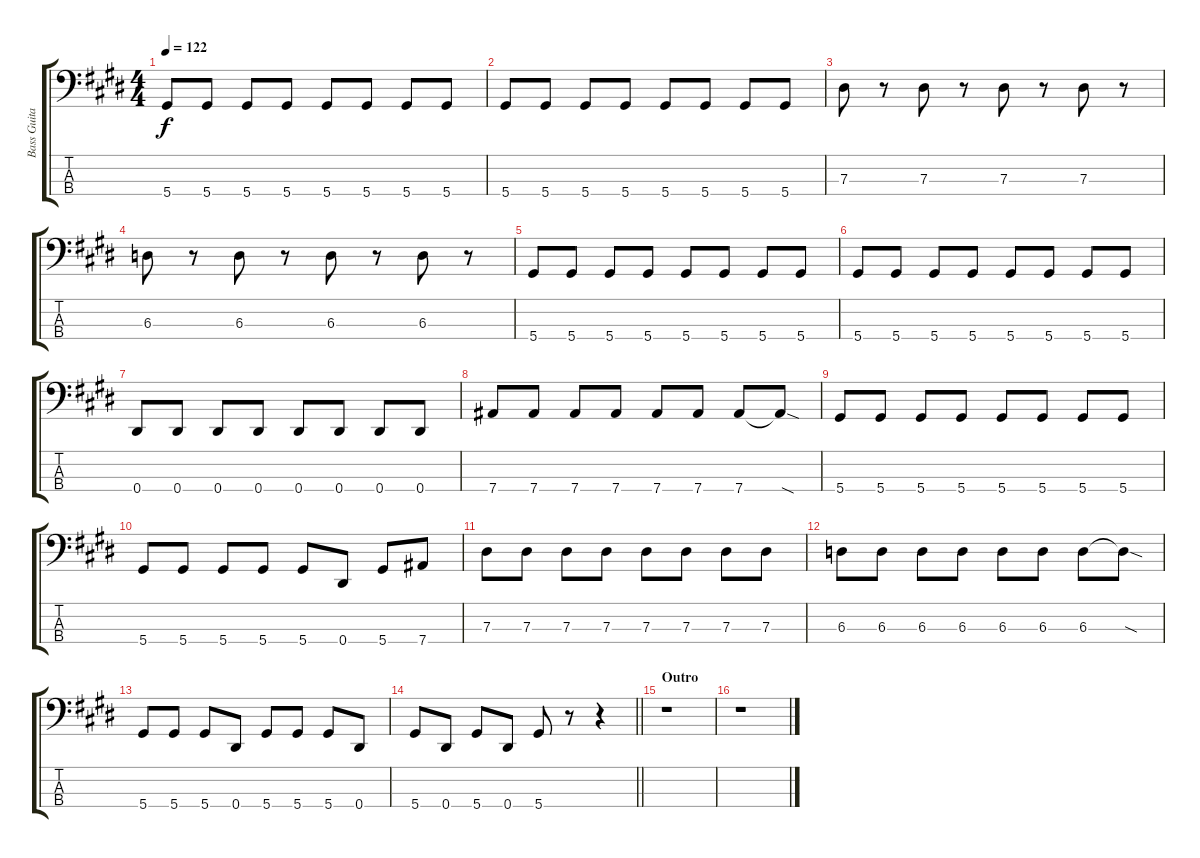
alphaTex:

\track ("Bass Guitar" "Bass Guita") {instrument electricbassfinger}
\staff {score tabs}
\tuning (Gb2 Db2 Ab1 Eb1) {hide}
\ts (4 4)
\tempo 122
\clef f4
\ks e
5.4.8{dy f} 5.4.8 5.4.8 5.4.8 5.4.8 5.4.8 5.4.8 5.4.8 |
5.4.8 5.4.8 5.4.8 5.4.8 5.4.8 5.4.8 5.4.8 5.4.8 |
7.3.8 r.8 7.3.8 r.8 7.3.8 r.8 7.3.8 r.8 |
6.3.8 r.8 6.3.8 r.8 6.3.8 r.8 6.3.8 r.8 |
5.4.8 5.4.8 5.4.8 5.4.8 5.4.8 5.4.8 5.4.8 5.4.8 |
5.4.8 5.4.8 5.4.8 5.4.8 5.4.8 5.4.8 5.4.8 5.4.8 |
0.4.8 0.4.8 0.4.8 0.4.8 0.4.8 0.4.8 0.4.8 0.4.8 |
7.4.8 7.4.8 7.4.8 7.4.8 7.4.8 7.4.8 7.4.8 7.4{sod t}.8 |
5.4.8 5.4.8 5.4.8 5.4.8 5.4.8 5.4.8 5.4.8 5.4.8 |
5.4.8 5.4.8 5.4.8 5.4.8 5.4.8 0.4.8 5.4.8 7.4.8 |
7.3.8 7.3.8 7.3.8 7.3.8 7.3.8 7.3.8 7.3.8 7.3.8 |
6.3.8 6.3.8 6.3.8 6.3.8 6.3.8 6.3.8 6.3.8 6.3{sod t}.8 |
5.4.8 5.4.8 5.4.8 0.4.8 5.4.8 5.4.8 5.4.8 0.4.8 |
\barLineRight lightlight
5.4.8 0.4.8 5.4.8 0.4.8 5.4.8 r.8 r.4 |
\section ("" "Outro")
r.1 |
r.1
